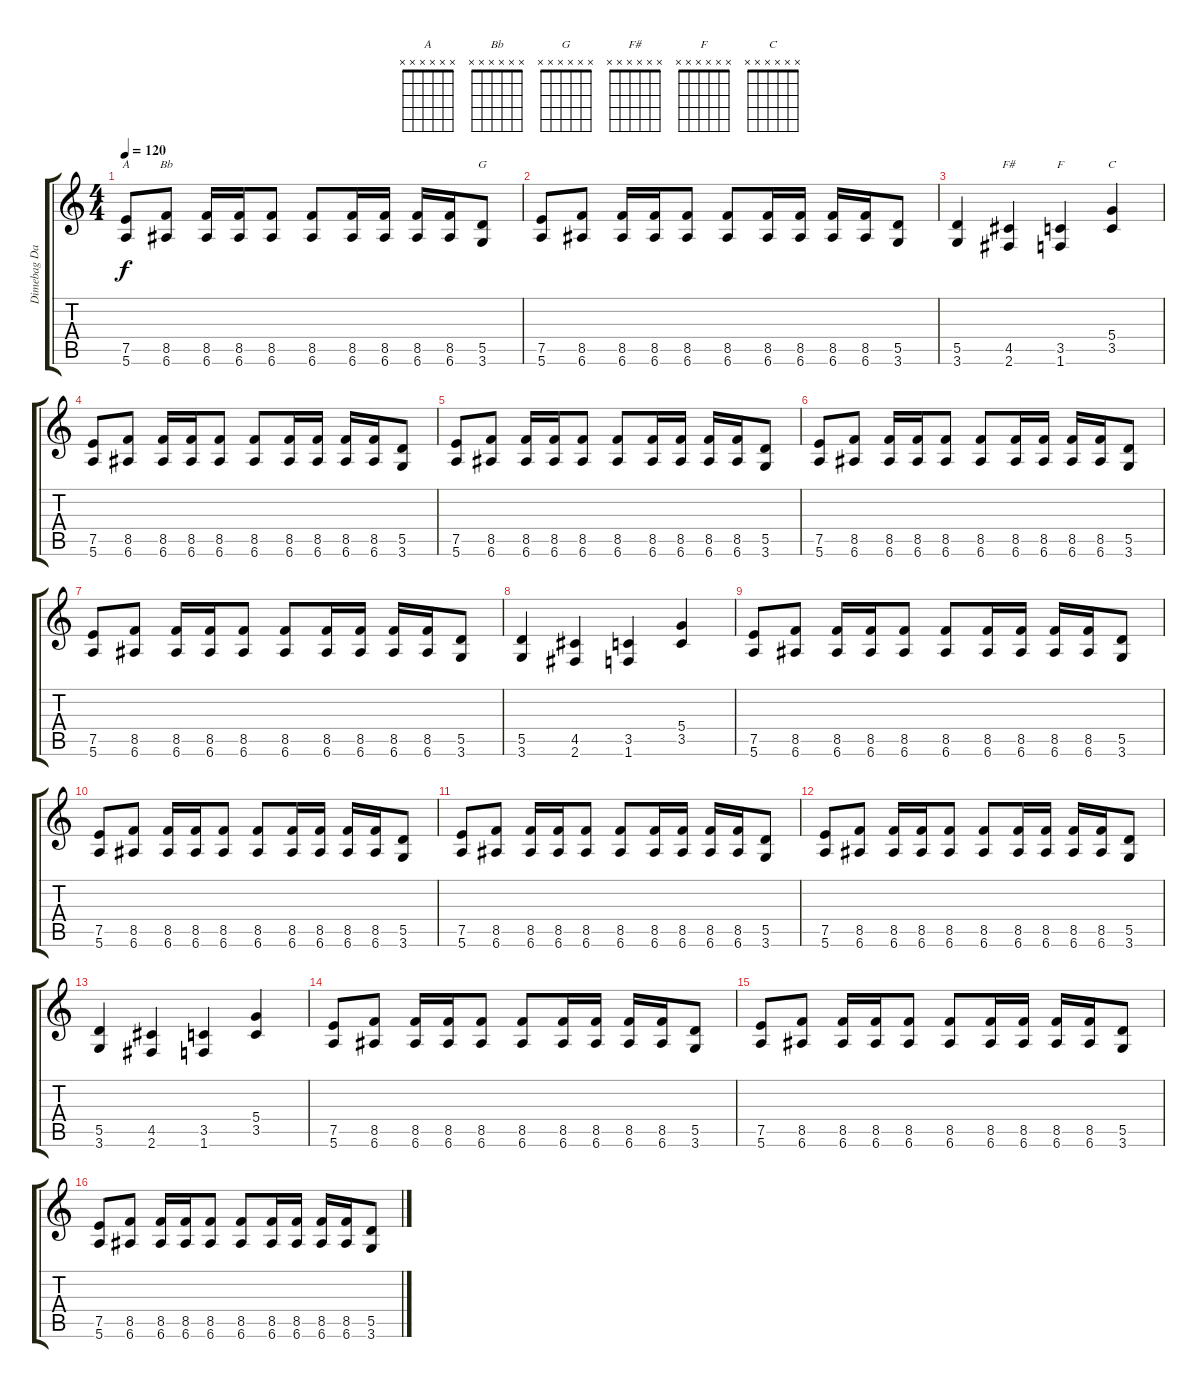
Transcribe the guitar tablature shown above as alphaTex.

\track ("Dimebag Darrell" "Dimebag Da") {instrument overdrivenguitar}
\staff {score tabs}
\tuning (E4 B3 G3 D3 A2 E2) {hide}
\chord ("A" x x x x x x) {firstfret 0}
\chord ("Bb" x x x x x x) {firstfret 0}
\chord ("G" x x x x x x) {firstfret 0}
\chord ("F#" x x x x x x) {firstfret 0}
\chord ("F" x x x x x x) {firstfret 0}
\chord ("C" x x x x x x) {firstfret 0}
\ts (4 4)
\tempo 120
\clef g2
\ks c
(7.5 5.6).8{ch "A" dy f} (8.5 6.6).8{ch "Bb"} (8.5 6.6).16 (8.5 6.6).16 (8.5 6.6).8 (8.5 6.6).8 (8.5 6.6).16 (8.5 6.6).16 (8.5 6.6).16 (8.5 6.6).16 (5.5 3.6).8{ch "G"} |
(7.5 5.6).8 (8.5 6.6).8 (8.5 6.6).16 (8.5 6.6).16 (8.5 6.6).8 (8.5 6.6).8 (8.5 6.6).16 (8.5 6.6).16 (8.5 6.6).16 (8.5 6.6).16 (5.5 3.6).8 |
(5.5 3.6).4 (4.5 2.6).4{ch "F#"} (3.5 1.6).4{ch "F"} (5.4 3.5).4{ch "C"} |
(7.5 5.6).8 (8.5 6.6).8 (8.5 6.6).16 (8.5 6.6).16 (8.5 6.6).8 (8.5 6.6).8 (8.5 6.6).16 (8.5 6.6).16 (8.5 6.6).16 (8.5 6.6).16 (5.5 3.6).8 |
(7.5 5.6).8 (8.5 6.6).8 (8.5 6.6).16 (8.5 6.6).16 (8.5 6.6).8 (8.5 6.6).8 (8.5 6.6).16 (8.5 6.6).16 (8.5 6.6).16 (8.5 6.6).16 (5.5 3.6).8 |
(7.5 5.6).8 (8.5 6.6).8 (8.5 6.6).16 (8.5 6.6).16 (8.5 6.6).8 (8.5 6.6).8 (8.5 6.6).16 (8.5 6.6).16 (8.5 6.6).16 (8.5 6.6).16 (5.5 3.6).8 |
(7.5 5.6).8 (8.5 6.6).8 (8.5 6.6).16 (8.5 6.6).16 (8.5 6.6).8 (8.5 6.6).8 (8.5 6.6).16 (8.5 6.6).16 (8.5 6.6).16 (8.5 6.6).16 (5.5 3.6).8 |
(5.5 3.6).4 (4.5 2.6).4 (3.5 1.6).4 (5.4 3.5).4 |
(7.5 5.6).8 (8.5 6.6).8 (8.5 6.6).16 (8.5 6.6).16 (8.5 6.6).8 (8.5 6.6).8 (8.5 6.6).16 (8.5 6.6).16 (8.5 6.6).16 (8.5 6.6).16 (5.5 3.6).8 |
(7.5 5.6).8 (8.5 6.6).8 (8.5 6.6).16 (8.5 6.6).16 (8.5 6.6).8 (8.5 6.6).8 (8.5 6.6).16 (8.5 6.6).16 (8.5 6.6).16 (8.5 6.6).16 (5.5 3.6).8 |
(7.5 5.6).8 (8.5 6.6).8 (8.5 6.6).16 (8.5 6.6).16 (8.5 6.6).8 (8.5 6.6).8 (8.5 6.6).16 (8.5 6.6).16 (8.5 6.6).16 (8.5 6.6).16 (5.5 3.6).8 |
(7.5 5.6).8 (8.5 6.6).8 (8.5 6.6).16 (8.5 6.6).16 (8.5 6.6).8 (8.5 6.6).8 (8.5 6.6).16 (8.5 6.6).16 (8.5 6.6).16 (8.5 6.6).16 (5.5 3.6).8 |
(5.5 3.6).4 (4.5 2.6).4 (3.5 1.6).4 (5.4 3.5).4 |
(7.5 5.6).8 (8.5 6.6).8 (8.5 6.6).16 (8.5 6.6).16 (8.5 6.6).8 (8.5 6.6).8 (8.5 6.6).16 (8.5 6.6).16 (8.5 6.6).16 (8.5 6.6).16 (5.5 3.6).8 |
(7.5 5.6).8 (8.5 6.6).8 (8.5 6.6).16 (8.5 6.6).16 (8.5 6.6).8 (8.5 6.6).8 (8.5 6.6).16 (8.5 6.6).16 (8.5 6.6).16 (8.5 6.6).16 (5.5 3.6).8 |
(7.5 5.6).8 (8.5 6.6).8 (8.5 6.6).16 (8.5 6.6).16 (8.5 6.6).8 (8.5 6.6).8 (8.5 6.6).16 (8.5 6.6).16 (8.5 6.6).16 (8.5 6.6).16 (5.5 3.6).8
